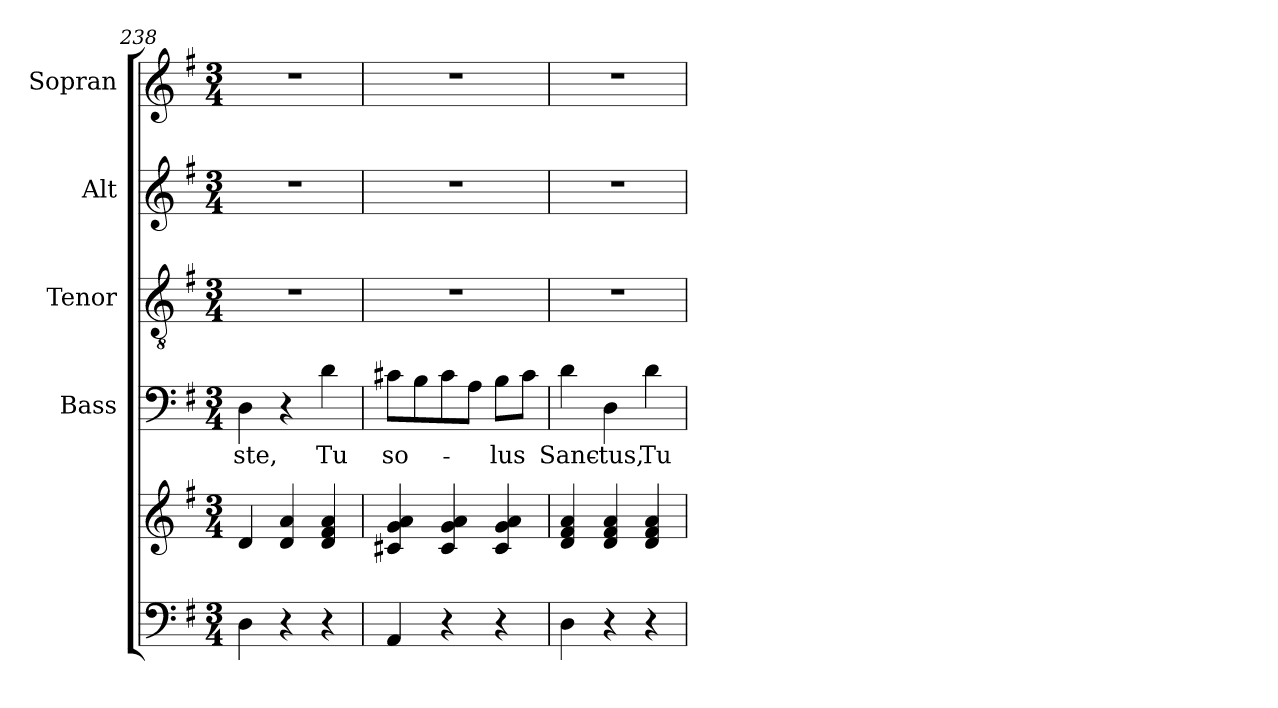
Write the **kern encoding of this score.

**kern	**kern	**kern	**text	**kern	**kern	**kern
*part5	*part5	*part4	*part4	*part3	*part2	*part1
*staff6	*staff5	*staff4	*staff4	*staff3	*staff2	*staff1
*	*	*I"Bass	*	*I"Tenor	*I"Alt	*I"Sopran
*	*	*I'B.	*	*I'T.	*I'A.	*I'S.
*clefF4	*clefG2	*clefF4	*	*clefGv2	*clefG2	*clefG2
*k[f#]	*k[f#]	*k[f#]	*	*k[f#]	*k[f#]	*k[f#]
*G:	*G:	*G:	*	*G:	*G:	*G:
*M3/4	*M3/4	*M3/4	*	*M3/4	*M3/4	*M3/4
=238	=238	=238	=238	=238	=238	=238
!	!	!	!LO:LY:b	!	!	!
4D\	4d/	4D\	-ste,	2.r	2.r	2.r
4r	4d/ 4a/	4r	.	.	.	.
!	!	!	!LO:LY:b	!	!	!
4r	4d/ 4f#/ 4a/	4d\	Tu	.	.	.
=239	=239	=239	=239	=239	=239	=239
!	!	!	!LO:LY:b	!	!	!
4AA/	4c#X/ 4g/ 4a/	8c#X\L	so-	2.r	2.r	2.r
.	.	8B\	.	.	.	.
4r	4c#/ 4g/ 4a/	8c#\	.	.	.	.
.	.	8A\J	.	.	.	.
!	!	!	!LO:LY:b	!	!	!
4r	4c#/ 4g/ 4a/	8B\L	-lus	.	.	.
.	.	8c#\J	.	.	.	.
=240	=240	=240	=240	=240	=240	=240
!	!	!	!LO:LY:b	!	!	!
4D\	4d/ 4f#/ 4a/	4d\	Sanc-	2.r	2.r	2.r
!	!	!	!LO:LY:b	!	!	!
4r	4d/ 4f#/ 4a/	4D\	-tus,	.	.	.
!	!	!	!LO:LY:b	!	!	!
4r	4d/ 4f#/ 4a/	4d\	Tu	.	.	.
=	=	=	=	=	=	=
*-	*-	*-	*-	*-	*-	*-
